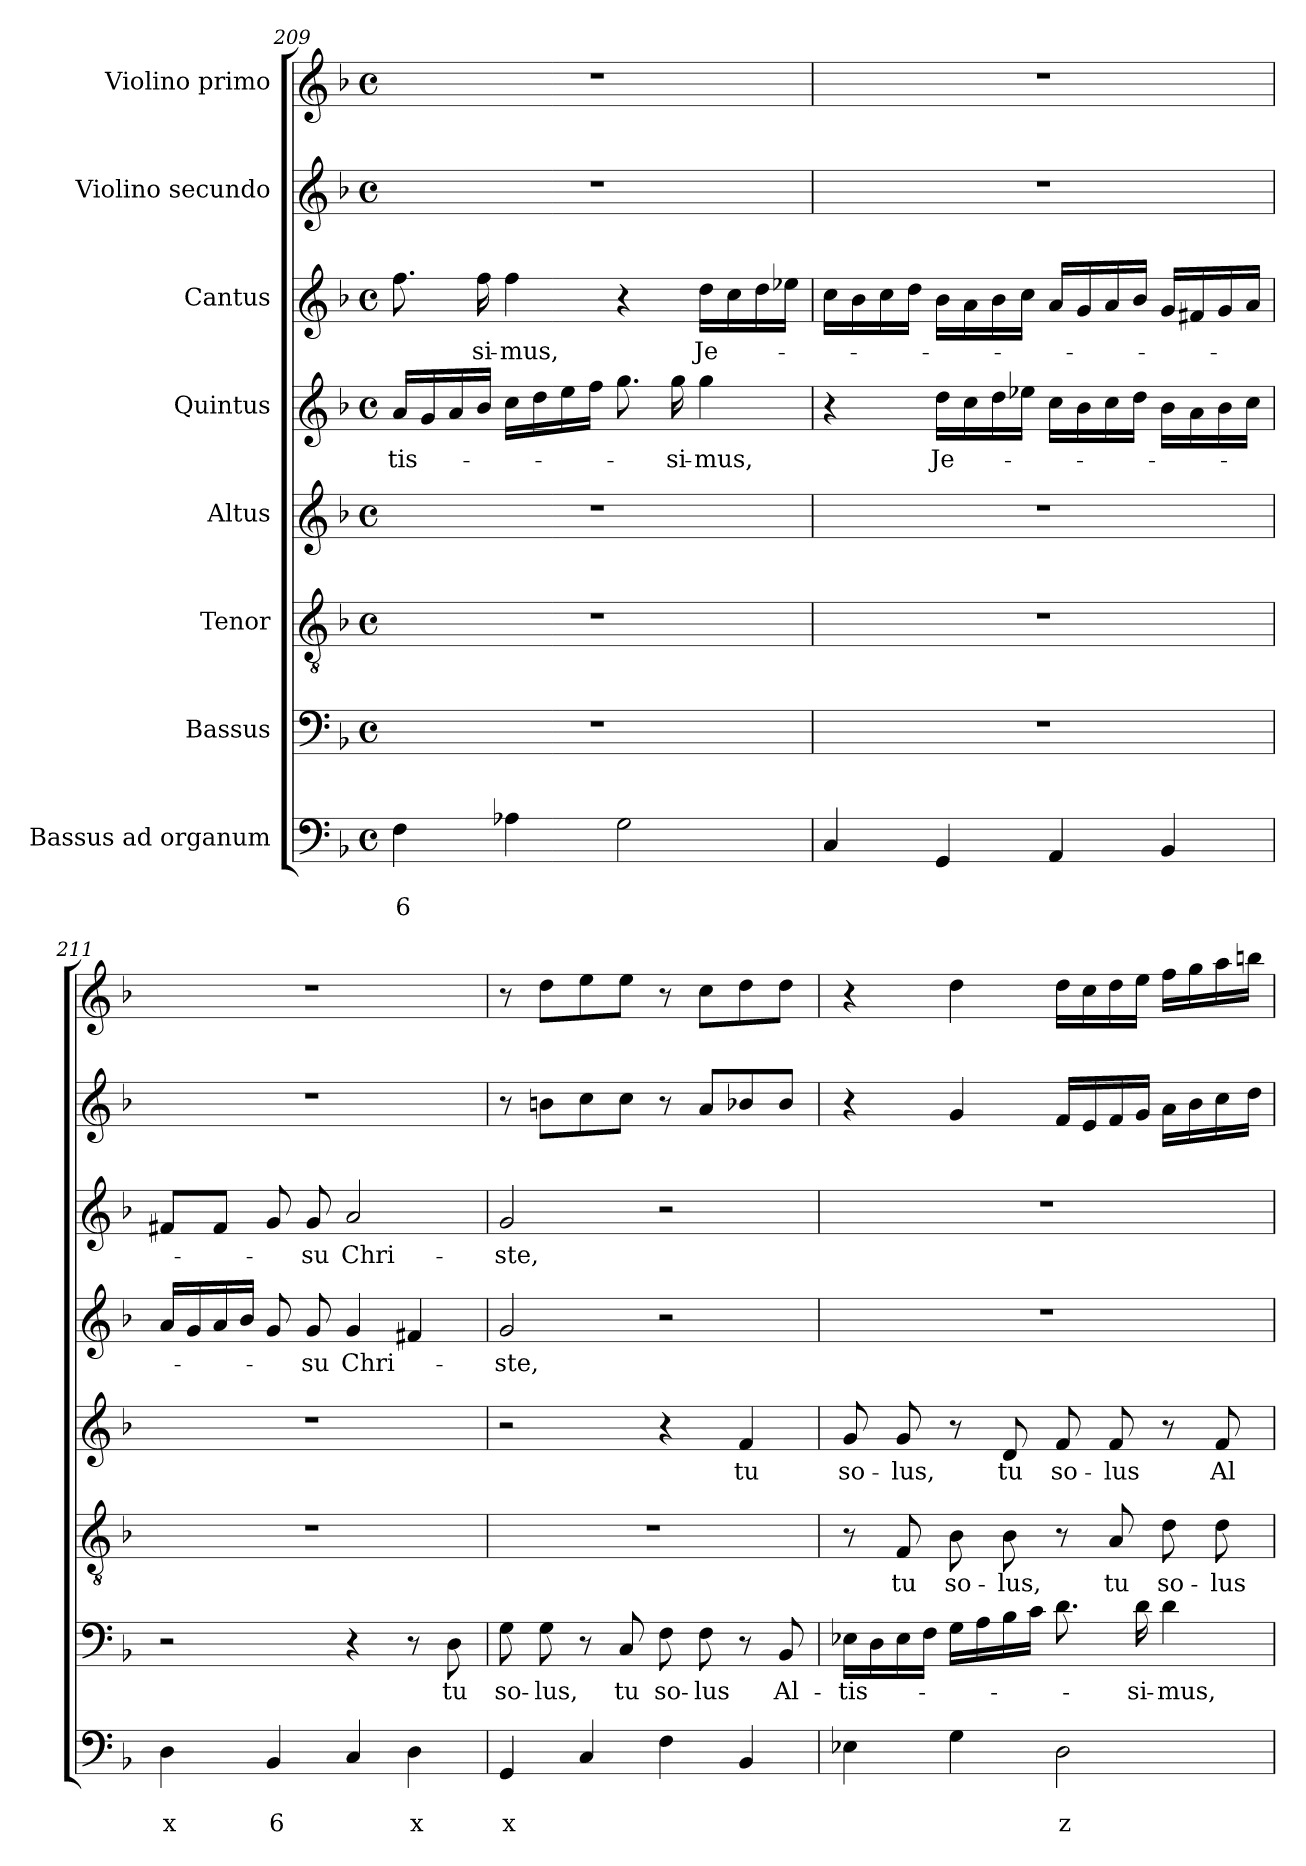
**kern	**text	**text	**kern	**text	**kern	**text	**kern	**text	**kern	**text	**kern	**text	**kern	**kern
*part8	*part8	*part8	*part7	*part7	*part6	*part6	*part5	*part5	*part4	*part4	*part3	*part3	*part2	*part1
*staff8	*staff8	*staff8	*staff7	*staff7	*staff6	*staff6	*staff5	*staff5	*staff4	*staff4	*staff3	*staff3	*staff2	*staff1
*I"Bassus ad  organum	*	*	*I"Bassus	*	*I"Tenor	*	*I"Altus	*	*I"Quintus	*	*I"Cantus	*	*I"Violino secundo	*I"Violino primo
!!LO:PB:g=z
*clefF4	*	*	*clefF4	*	*clefGv2	*	*clefG2	*	*clefG2	*	*clefG2	*	*clefG2	*clefG2
*k[b-]	*	*	*k[b-]	*	*k[b-]	*	*k[b-]	*	*k[b-]	*	*k[b-]	*	*k[b-]	*k[b-]
*F:	*	*	*F:	*	*F:	*	*F:	*	*F:	*	*F:	*	*F:	*F:
*M4/4	*	*	*M4/4	*	*M4/4	*	*M4/4	*	*M4/4	*	*M4/4	*	*M4/4	*M4/4
*met(c)	*	*	*met(c)	*	*met(c)	*	*met(c)	*	*met(c)	*	*met(c)	*	*met(c)	*met(c)
=209	=209	=209	=209	=209	=209	=209	=209	=209	=209	=209	=209	=209	=209	=209
!	!	!LO:LY:b	!	!	!	!	!	!	!	!LO:LY:b	!	!	!	!
4F\	.	6	1r	.	1r	.	1r	.	16a/LL	-tis-	8.ff\	.	1r	1r
.	.	.	.	.	.	.	.	.	16g/	.	.	.	.	.
.	.	.	.	.	.	.	.	.	16a/	.	.	.	.	.
!	!	!	!	!	!	!	!	!	!	!	!	!LO:LY:b	!	!
.	.	.	.	.	.	.	.	.	16b-/JJ	.	16ff\	-si-	.	.
!	!	!	!	!	!	!	!	!	!	!	!	!LO:LY:b	!	!
4A-X\	.	.	.	.	.	.	.	.	16cc\LL	.	4ff\	-mus,	.	.
.	.	.	.	.	.	.	.	.	16dd\	.	.	.	.	.
.	.	.	.	.	.	.	.	.	16ee\	.	.	.	.	.
.	.	.	.	.	.	.	.	.	16ff\JJ	.	.	.	.	.
2G\	.	.	.	.	.	.	.	.	8.gg\	.	4r	.	.	.
!	!	!	!	!	!	!	!	!	!	!LO:LY:b	!	!	!	!
.	.	.	.	.	.	.	.	.	16gg\	-si-	.	.	.	.
!	!	!	!	!	!	!	!	!	!	!LO:LY:b	!	!LO:LY:b	!	!
.	.	.	.	.	.	.	.	.	4gg\	-mus,	16dd\LL	Je-	.	.
.	.	.	.	.	.	.	.	.	.	.	16cc\	.	.	.
.	.	.	.	.	.	.	.	.	.	.	16dd\	.	.	.
.	.	.	.	.	.	.	.	.	.	.	16ee-X\JJ	.	.	.
=210	=210	=210	=210	=210	=210	=210	=210	=210	=210	=210	=210	=210	=210	=210
4C/	.	.	1r	.	1r	.	1r	.	4r	.	16cc\LL	.	1r	1r
.	.	.	.	.	.	.	.	.	.	.	16b-\	.	.	.
.	.	.	.	.	.	.	.	.	.	.	16cc\	.	.	.
.	.	.	.	.	.	.	.	.	.	.	16dd\JJ	.	.	.
!	!	!	!	!	!	!	!	!	!	!LO:LY:b	!	!	!	!
4GG/	.	.	.	.	.	.	.	.	16dd\LL	Je-	16b-\LL	.	.	.
.	.	.	.	.	.	.	.	.	16cc\	.	16a\	.	.	.
.	.	.	.	.	.	.	.	.	16dd\	.	16b-\	.	.	.
.	.	.	.	.	.	.	.	.	16ee-X\JJ	.	16cc\JJ	.	.	.
4AA/	.	.	.	.	.	.	.	.	16cc\LL	.	16a/LL	.	.	.
.	.	.	.	.	.	.	.	.	16b-\	.	16g/	.	.	.
.	.	.	.	.	.	.	.	.	16cc\	.	16a/	.	.	.
.	.	.	.	.	.	.	.	.	16dd\JJ	.	16b-/JJ	.	.	.
4BB-/	.	.	.	.	.	.	.	.	16b-\LL	.	16g/LL	.	.	.
.	.	.	.	.	.	.	.	.	16a\	.	16f#X/	.	.	.
.	.	.	.	.	.	.	.	.	16b-\	.	16g/	.	.	.
.	.	.	.	.	.	.	.	.	16cc\JJ	.	16a/JJ	.	.	.
=211	=211	=211	=211	=211	=211	=211	=211	=211	=211	=211	=211	=211	=211	=211
!	!	!LO:LY:b	!	!	!	!	!	!	!	!	!	!	!	!
4D\	.	x	2r	.	1r	.	1r	.	16a/LL	.	8f#X/L	.	1r	1r
.	.	.	.	.	.	.	.	.	16g/	.	.	.	.	.
.	.	.	.	.	.	.	.	.	16a/	.	8f#/J	.	.	.
.	.	.	.	.	.	.	.	.	16b-/JJ	.	.	.	.	.
!	!	!LO:LY:b	!	!	!	!	!	!	!	!	!	!	!	!
4BB-/	.	6	.	.	.	.	.	.	8g/	.	8g/	.	.	.
!	!	!	!	!	!	!	!	!	!	!LO:LY:b	!	!LO:LY:b	!	!
.	.	.	.	.	.	.	.	.	8g/	-su	8g/	-su	.	.
!	!	!	!	!	!	!	!	!	!	!LO:LY:b	!	!LO:LY:b	!	!
4C/	.	.	4r	.	.	.	.	.	4g/	Chri-	2a/	Chri-	.	.
!	!	!LO:LY:b	!	!	!	!	!	!	!	!	!	!	!	!
4D\	.	x	8r	.	.	.	.	.	4f#X/	.	.	.	.	.
!	!	!	!	!LO:LY:b	!	!	!	!	!	!	!	!	!	!
.	.	.	8D\	tu	.	.	.	.	.	.	.	.	.	.
=212	=212	=212	=212	=212	=212	=212	=212	=212	=212	=212	=212	=212	=212	=212
!	!	!LO:LY:b	!	!LO:LY:b	!	!	!	!	!	!LO:LY:b	!	!LO:LY:b	!	!
4GG/	.	x	8G\	so-	1r	.	2r	.	2g/	-ste,	2g/	-ste,	8r	8r
!	!	!	!	!LO:LY:b	!	!	!	!	!	!	!	!	!	!
.	.	.	8G\	-lus,	.	.	.	.	.	.	.	.	8bn\L	8dd\L
4C/	.	.	8r	.	.	.	.	.	.	.	.	.	8cc\	8ee\
!	!	!	!	!LO:LY:b	!	!	!	!	!	!	!	!	!	!
.	.	.	8C/	tu	.	.	.	.	.	.	.	.	8cc\J	8ee\J
!	!	!	!	!LO:LY:b	!	!	!	!	!	!	!	!	!	!
4F\	.	.	8F\	so-	.	.	4r	.	2r	.	2r	.	8r	8r
!	!	!	!	!LO:LY:b	!	!	!	!	!	!	!	!	!	!
.	.	.	8F\	-lus	.	.	.	.	.	.	.	.	8a/L	8cc\L
!	!	!	!	!	!	!	!	!LO:LY:b	!	!	!	!	!	!
4BB-/	.	.	8r	.	.	.	4f/	tu	.	.	.	.	8b-X/	8dd\
!	!	!	!	!LO:LY:b	!	!	!	!	!	!	!	!	!	!
.	.	.	8BB-/	Al-	.	.	.	.	.	.	.	.	8b-/J	8dd\J
!!LO:LB:g=z
=213	=213	=213	=213	=213	=213	=213	=213	=213	=213	=213	=213	=213	=213	=213
!	!	!	!	!LO:LY:b	!	!	!	!LO:LY:b	!	!	!	!	!	!
4E-X\	.	.	16E-X\LL	-tis-	8r	.	8g/	so-	1r	.	1r	.	4r	4r
.	.	.	16D\	.	.	.	.	.	.	.	.	.	.	.
!	!	!	!	!	!	!LO:LY:b	!	!LO:LY:b	!	!	!	!	!	!
.	.	.	16E-\	.	8F/	tu	8g/	-lus,	.	.	.	.	.	.
.	.	.	16F\JJ	.	.	.	.	.	.	.	.	.	.	.
!	!	!	!	!	!	!LO:LY:b	!	!	!	!	!	!	!	!
4G\	.	.	16G\LL	.	8B-\	so-	8r	.	.	.	.	.	4g/	4dd\
.	.	.	16A\	.	.	.	.	.	.	.	.	.	.	.
!	!	!	!	!	!	!LO:LY:b	!	!LO:LY:b	!	!	!	!	!	!
.	.	.	16B-\	.	8B-\	-lus,	8d/	tu	.	.	.	.	.	.
.	.	.	16c\JJ	.	.	.	.	.	.	.	.	.	.	.
!	!	!LO:LY:b	!	!	!	!	!	!LO:LY:b	!	!	!	!	!	!
2D\	.	z	8.d\	.	8r	.	8f/	so-	.	.	.	.	16f/LL	16dd\LL
.	.	.	.	.	.	.	.	.	.	.	.	.	16e/	16cc\
!	!	!	!	!	!	!LO:LY:b	!	!LO:LY:b	!	!	!	!	!	!
.	.	.	.	.	8A/	tu	8f/	-lus	.	.	.	.	16f/	16dd\
!	!	!	!	!LO:LY:b	!	!	!	!	!	!	!	!	!	!
.	.	.	16d\	-si-	.	.	.	.	.	.	.	.	16g/JJ	16ee\JJ
!	!	!	!	!LO:LY:b	!	!LO:LY:b	!	!	!	!	!	!	!	!
.	.	.	4d\	-mus,	8d\	so-	8r	.	.	.	.	.	16a\LL	16ff\LL
.	.	.	.	.	.	.	.	.	.	.	.	.	16b-\	16gg\
!	!	!	!	!	!	!LO:LY:b	!	!LO:LY:b	!	!	!	!	!	!
.	.	.	.	.	8d\	-lus	8f/	Al-	.	.	.	.	16cc\	16aa\
.	.	.	.	.	.	.	.	.	.	.	.	.	16dd\JJ	16bbn\JJ
=	=	=	=	=	=	=	=	=	=	=	=	=	=	=
*-	*-	*-	*-	*-	*-	*-	*-	*-	*-	*-	*-	*-	*-	*-
